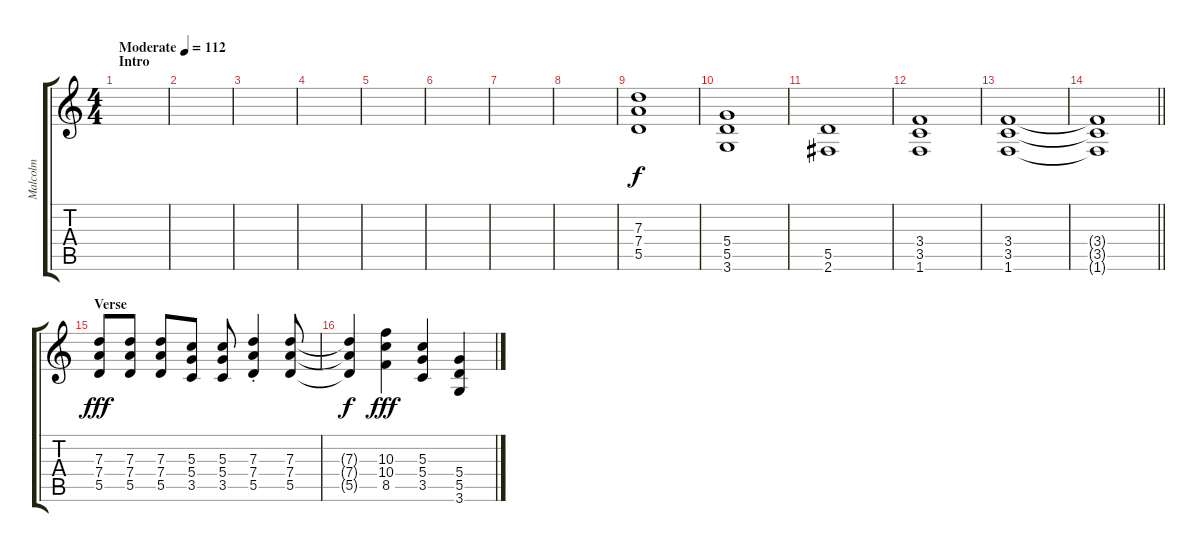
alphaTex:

\track ("Malcolm" "Malcolm") {instrument overdrivenguitar}
\staff {score tabs}
\tuning (E4 B3 G3 D3 A2 E2) {hide}
\ts (4 4)
\section ("" "Intro")
\tempo (112 "Moderate")
\clef g2
\ks c
|
|
|
|
|
|
|
|
(7.3 7.4 5.5).1 |
(5.4 5.5 3.6).1 |
(5.5 2.6).1 |
(3.4 3.5 1.6).1 |
(3.4 3.5 1.6).1 |
\barLineRight lightlight
(3.4{t} 3.5{t} 1.6{t}).1{dy f} |
\section ("" "Verse")
(7.3 7.4 5.5).8{dy fff} (7.3 7.4 5.5).8 (7.3 7.4 5.5).8 (5.3 5.4 3.5).8 (5.3 5.4 3.5).8 (7.3{st} 7.4{st} 5.5{st}).4 (7.3 7.4 5.5).8 |
(7.3{t} 7.4{t} 5.5{t}).4{dy f} (10.3 10.4 8.5).4{dy fff} (5.3 5.4 3.5).4 (5.4 5.5 3.6).4
